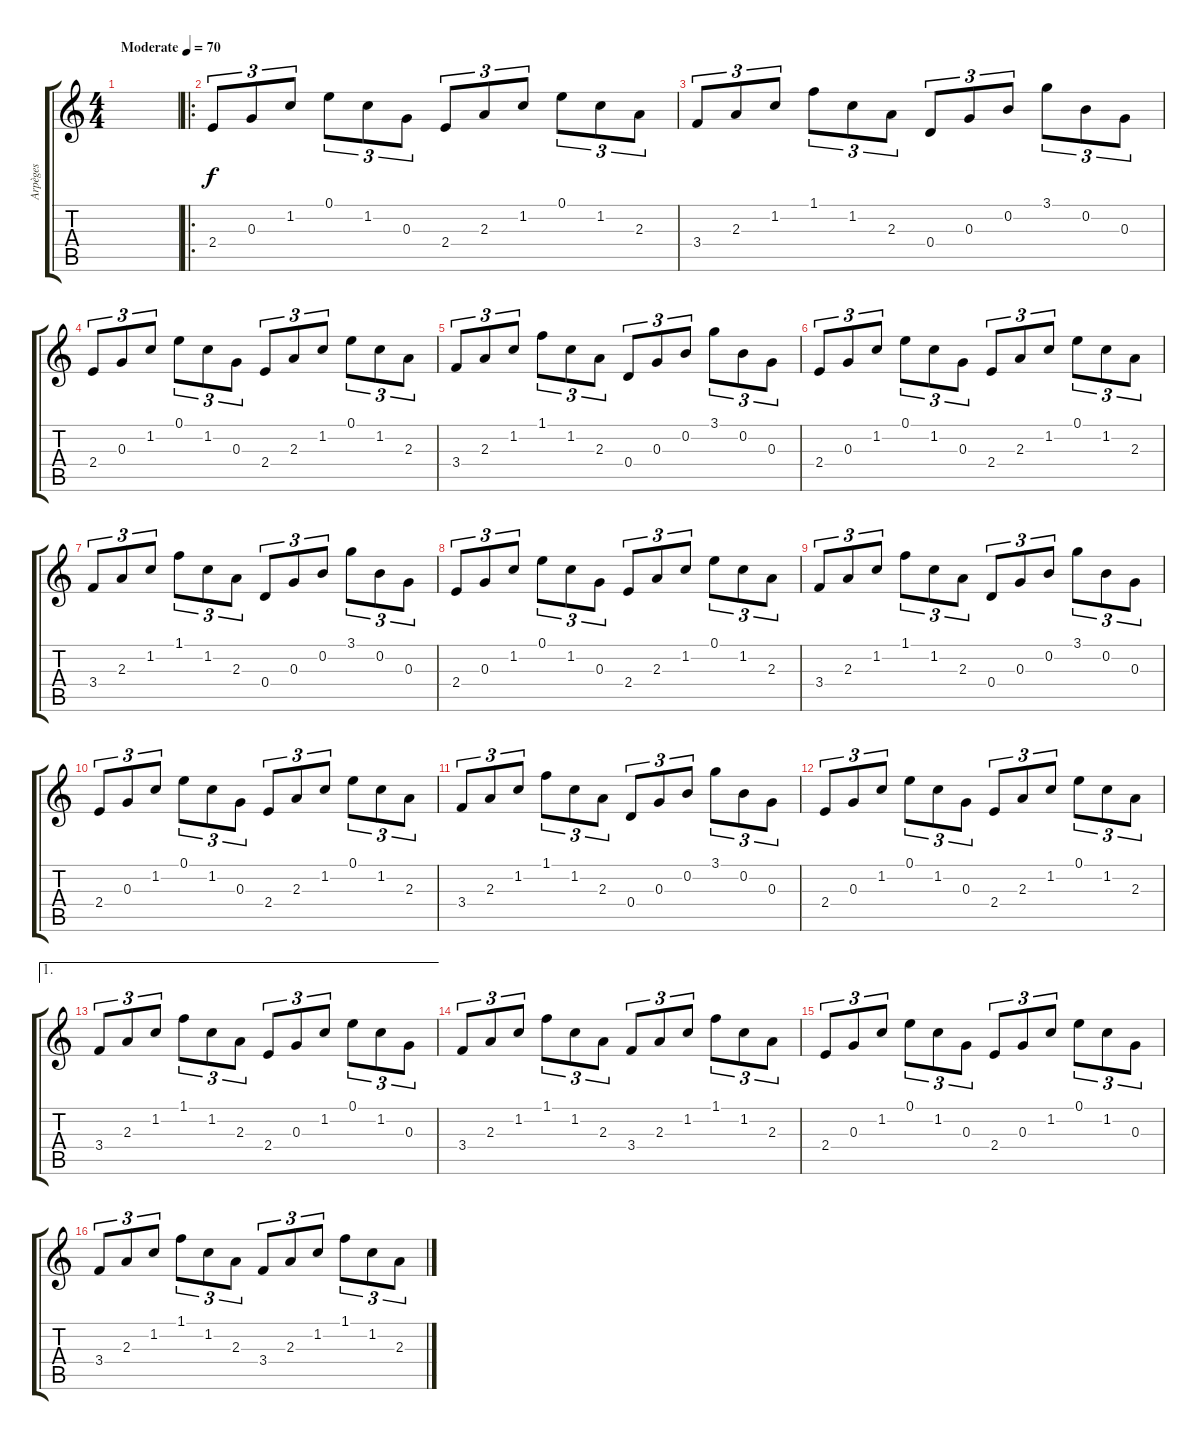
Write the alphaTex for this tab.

\track ("Arpèges" "Arpèges") {instrument acousticguitarsteel}
\staff {score tabs}
\tuning (E4 B3 G3 D3 A2 E2) {hide}
\ts (4 4)
\tempo (70 "Moderate")
\clef g2
\ks c
|
\ro
2.4.8{tu (3 2)} 0.3.8{tu (3 2)} 1.2.8{tu (3 2)} 0.1.8{tu (3 2)} 1.2.8{tu (3 2)} 0.3.8{tu (3 2)} 2.4.8{tu (3 2)} 2.3.8{tu (3 2)} 1.2.8{tu (3 2)} 0.1.8{tu (3 2)} 1.2.8{tu (3 2)} 2.3.8{tu (3 2)} |
3.4.8{tu (3 2)} 2.3.8{tu (3 2)} 1.2.8{tu (3 2)} 1.1.8{tu (3 2)} 1.2.8{tu (3 2)} 2.3.8{tu (3 2)} 0.4.8{tu (3 2)} 0.3.8{tu (3 2)} 0.2.8{tu (3 2)} 3.1.8{tu (3 2)} 0.2.8{tu (3 2)} 0.3.8{tu (3 2)} |
2.4.8{tu (3 2)} 0.3.8{tu (3 2)} 1.2.8{tu (3 2)} 0.1.8{tu (3 2)} 1.2.8{tu (3 2)} 0.3.8{tu (3 2)} 2.4.8{tu (3 2)} 2.3.8{tu (3 2)} 1.2.8{tu (3 2)} 0.1.8{tu (3 2)} 1.2.8{tu (3 2)} 2.3.8{tu (3 2)} |
3.4.8{tu (3 2)} 2.3.8{tu (3 2)} 1.2.8{tu (3 2)} 1.1.8{tu (3 2)} 1.2.8{tu (3 2)} 2.3.8{tu (3 2)} 0.4.8{tu (3 2)} 0.3.8{tu (3 2)} 0.2.8{tu (3 2)} 3.1.8{tu (3 2)} 0.2.8{tu (3 2)} 0.3.8{tu (3 2)} |
2.4.8{tu (3 2)} 0.3.8{tu (3 2)} 1.2.8{tu (3 2)} 0.1.8{tu (3 2)} 1.2.8{tu (3 2)} 0.3.8{tu (3 2)} 2.4.8{tu (3 2)} 2.3.8{tu (3 2)} 1.2.8{tu (3 2)} 0.1.8{tu (3 2)} 1.2.8{tu (3 2)} 2.3.8{tu (3 2)} |
3.4.8{tu (3 2)} 2.3.8{tu (3 2)} 1.2.8{tu (3 2)} 1.1.8{tu (3 2)} 1.2.8{tu (3 2)} 2.3.8{tu (3 2)} 0.4.8{tu (3 2)} 0.3.8{tu (3 2)} 0.2.8{tu (3 2)} 3.1.8{tu (3 2)} 0.2.8{tu (3 2)} 0.3.8{tu (3 2)} |
2.4.8{tu (3 2)} 0.3.8{tu (3 2)} 1.2.8{tu (3 2)} 0.1.8{tu (3 2)} 1.2.8{tu (3 2)} 0.3.8{tu (3 2)} 2.4.8{tu (3 2)} 2.3.8{tu (3 2)} 1.2.8{tu (3 2)} 0.1.8{tu (3 2)} 1.2.8{tu (3 2)} 2.3.8{tu (3 2)} |
3.4.8{tu (3 2)} 2.3.8{tu (3 2)} 1.2.8{tu (3 2)} 1.1.8{tu (3 2)} 1.2.8{tu (3 2)} 2.3.8{tu (3 2)} 0.4.8{tu (3 2)} 0.3.8{tu (3 2)} 0.2.8{tu (3 2)} 3.1.8{tu (3 2)} 0.2.8{tu (3 2)} 0.3.8{tu (3 2)} |
2.4.8{tu (3 2)} 0.3.8{tu (3 2)} 1.2.8{tu (3 2)} 0.1.8{tu (3 2)} 1.2.8{tu (3 2)} 0.3.8{tu (3 2)} 2.4.8{tu (3 2)} 2.3.8{tu (3 2)} 1.2.8{tu (3 2)} 0.1.8{tu (3 2)} 1.2.8{tu (3 2)} 2.3.8{tu (3 2)} |
3.4.8{tu (3 2)} 2.3.8{tu (3 2)} 1.2.8{tu (3 2)} 1.1.8{tu (3 2)} 1.2.8{tu (3 2)} 2.3.8{tu (3 2)} 0.4.8{tu (3 2)} 0.3.8{tu (3 2)} 0.2.8{tu (3 2)} 3.1.8{tu (3 2)} 0.2.8{tu (3 2)} 0.3.8{tu (3 2)} |
2.4.8{tu (3 2)} 0.3.8{tu (3 2)} 1.2.8{tu (3 2)} 0.1.8{tu (3 2)} 1.2.8{tu (3 2)} 0.3.8{tu (3 2)} 2.4.8{tu (3 2)} 2.3.8{tu (3 2)} 1.2.8{tu (3 2)} 0.1.8{tu (3 2)} 1.2.8{tu (3 2)} 2.3.8{tu (3 2)} |
\ae 1
3.4.8{tu (3 2)} 2.3.8{tu (3 2)} 1.2.8{tu (3 2)} 1.1.8{tu (3 2)} 1.2.8{tu (3 2)} 2.3.8{tu (3 2)} 2.4.8{tu (3 2)} 0.3.8{tu (3 2)} 1.2.8{tu (3 2)} 0.1.8{tu (3 2)} 1.2.8{tu (3 2)} 0.3.8{tu (3 2)} |
3.4.8{tu (3 2)} 2.3.8{tu (3 2)} 1.2.8{tu (3 2)} 1.1.8{tu (3 2)} 1.2.8{tu (3 2)} 2.3.8{tu (3 2)} 3.4.8{tu (3 2)} 2.3.8{tu (3 2)} 1.2.8{tu (3 2)} 1.1.8{tu (3 2)} 1.2.8{tu (3 2)} 2.3.8{tu (3 2)} |
2.4.8{tu (3 2)} 0.3.8{tu (3 2)} 1.2.8{tu (3 2)} 0.1.8{tu (3 2)} 1.2.8{tu (3 2)} 0.3.8{tu (3 2)} 2.4.8{tu (3 2)} 0.3.8{tu (3 2)} 1.2.8{tu (3 2)} 0.1.8{tu (3 2)} 1.2.8{tu (3 2)} 0.3.8{tu (3 2)} |
3.4.8{tu (3 2)} 2.3.8{tu (3 2)} 1.2.8{tu (3 2)} 1.1.8{tu (3 2)} 1.2.8{tu (3 2)} 2.3.8{tu (3 2)} 3.4.8{tu (3 2)} 2.3.8{tu (3 2)} 1.2.8{tu (3 2)} 1.1.8{tu (3 2)} 1.2.8{tu (3 2)} 2.3.8{tu (3 2)}
